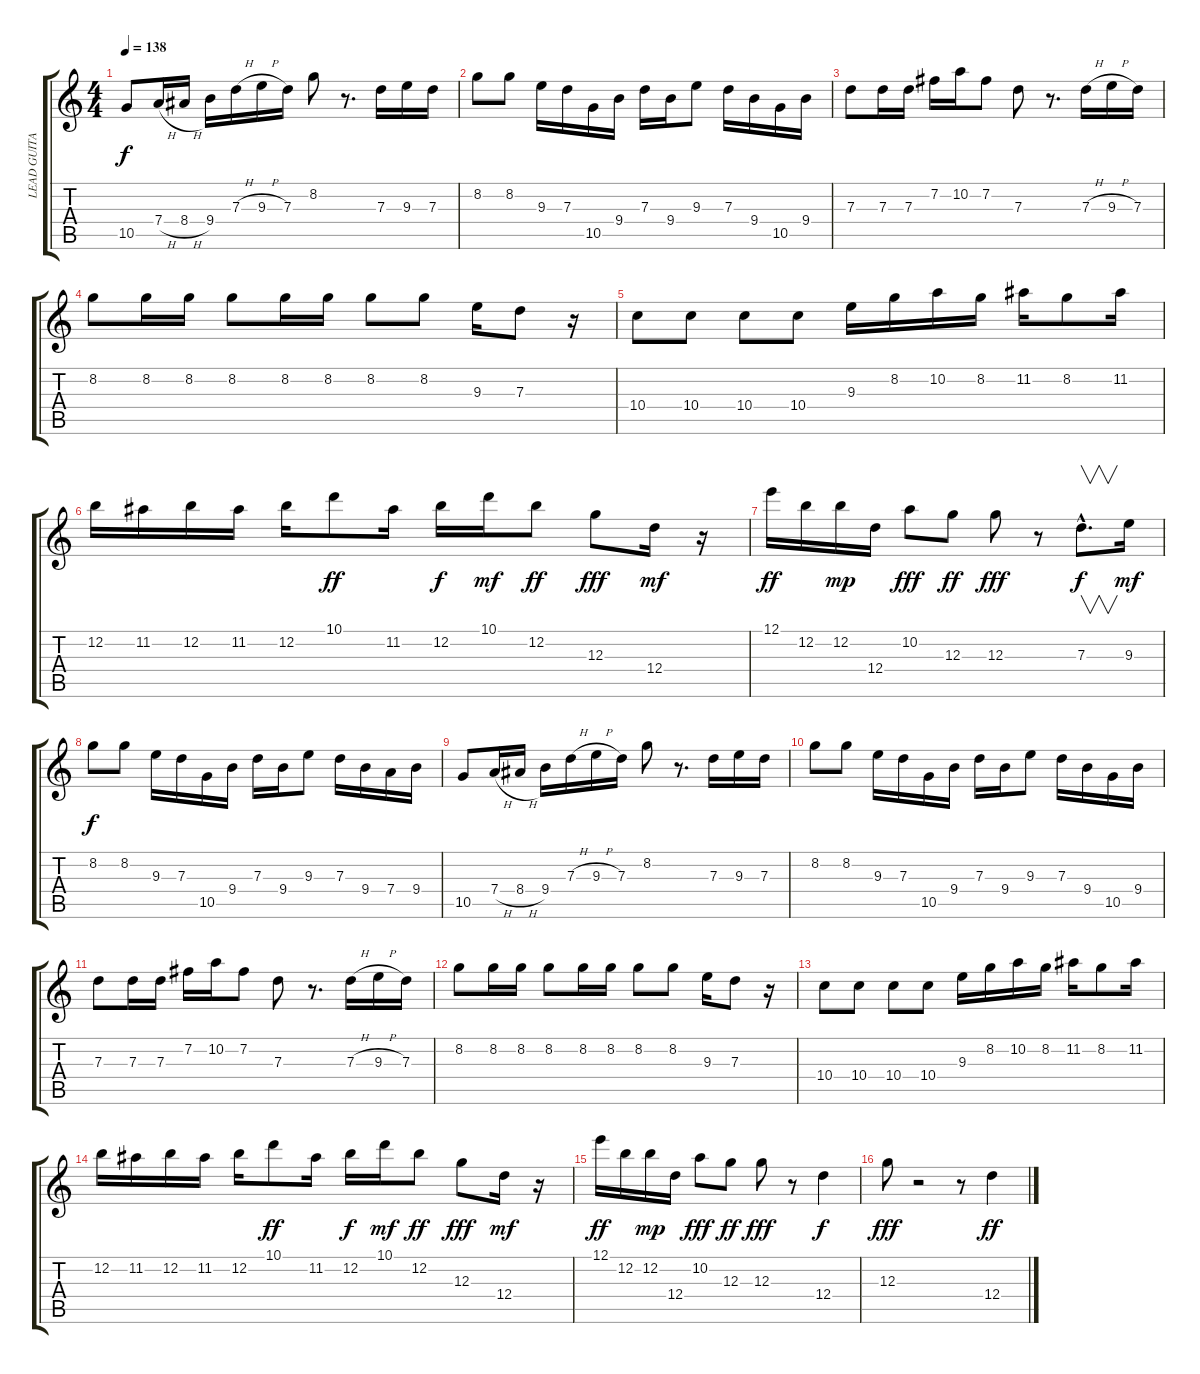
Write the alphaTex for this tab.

\track ("LEAD GUITAR" "LEAD GUITA") {instrument overdrivenguitar}
\staff {score tabs}
\tuning (E4 B3 G3 D3 A2 E2) {hide}
\ts (4 4)
\tempo 138
\clef g2
\ks c
10.5.8{dy f} 7.4{h}.16 8.4{h}.16 9.4.16 7.3{h}.16 9.3{h}.16 7.3.16 8.2.8 r.8{d} 7.3.16 9.3.16 7.3.16 |
8.2.8 8.2.8 9.3.16 7.3.16 10.5.16 9.4.16 7.3.16 9.4.16 9.3.8 7.3.16 9.4.16 10.5.16 9.4.16 |
7.3.8 7.3.16 7.3.16 7.2.16 10.2.16 7.2.8 7.3.8 r.8{d} 7.3{h}.16 9.3{h}.16 7.3.16 |
8.2.8 8.2.16 8.2.16 8.2.8 8.2.16 8.2.16 8.2.8 8.2.8 9.3.16 7.3.8 r.16 |
10.4.8 10.4.8 10.4.8 10.4.8 9.3.16 8.2.16 10.2.16 8.2.16 11.2.16 8.2.8 11.2.16 |
12.2.16 11.2.16 12.2.16 11.2.16 12.2.16 10.1.8{dy ff} 11.2.16 12.2.16{dy f} 10.1.16{dy mf} 12.2.8{dy ff} 12.3.8{dy fff} 12.4.16{dy mf} r.16 |
12.1.16{dy ff} 12.2.16 12.2.16{dy mp} 12.4.16 10.2.8{dy fff} 12.3.8{dy ff} 12.3.8{dy fff} r.8 7.3{hac}.8{v d dy f} 9.3.16{dy mf} |
8.2.8{dy f} 8.2.8 9.3.16 7.3.16 10.5.16 9.4.16 7.3.16 9.4.16 9.3.8 7.3.16 9.4.16 7.4.16 9.4.16 |
10.5.8 7.4{h}.16 8.4{h}.16 9.4.16 7.3{h}.16 9.3{h}.16 7.3.16 8.2.8 r.8{d} 7.3.16 9.3.16 7.3.16 |
8.2.8 8.2.8 9.3.16 7.3.16 10.5.16 9.4.16 7.3.16 9.4.16 9.3.8 7.3.16 9.4.16 10.5.16 9.4.16 |
7.3.8 7.3.16 7.3.16 7.2.16 10.2.16 7.2.8 7.3.8 r.8{d} 7.3{h}.16 9.3{h}.16 7.3.16 |
8.2.8 8.2.16 8.2.16 8.2.8 8.2.16 8.2.16 8.2.8 8.2.8 9.3.16 7.3.8 r.16 |
10.4.8 10.4.8 10.4.8 10.4.8 9.3.16 8.2.16 10.2.16 8.2.16 11.2.16 8.2.8 11.2.16 |
12.2.16 11.2.16 12.2.16 11.2.16 12.2.16 10.1.8{dy ff} 11.2.16 12.2.16{dy f} 10.1.16{dy mf} 12.2.8{dy ff} 12.3.8{dy fff} 12.4.16{dy mf} r.16 |
12.1.16{dy ff} 12.2.16 12.2.16{dy mp} 12.4.16 10.2.8{dy fff} 12.3.8{dy ff} 12.3.8{dy fff} r.8 12.4.4{dy f} |
12.3.8{dy fff} r.2 r.8 12.4.4{dy ff}
